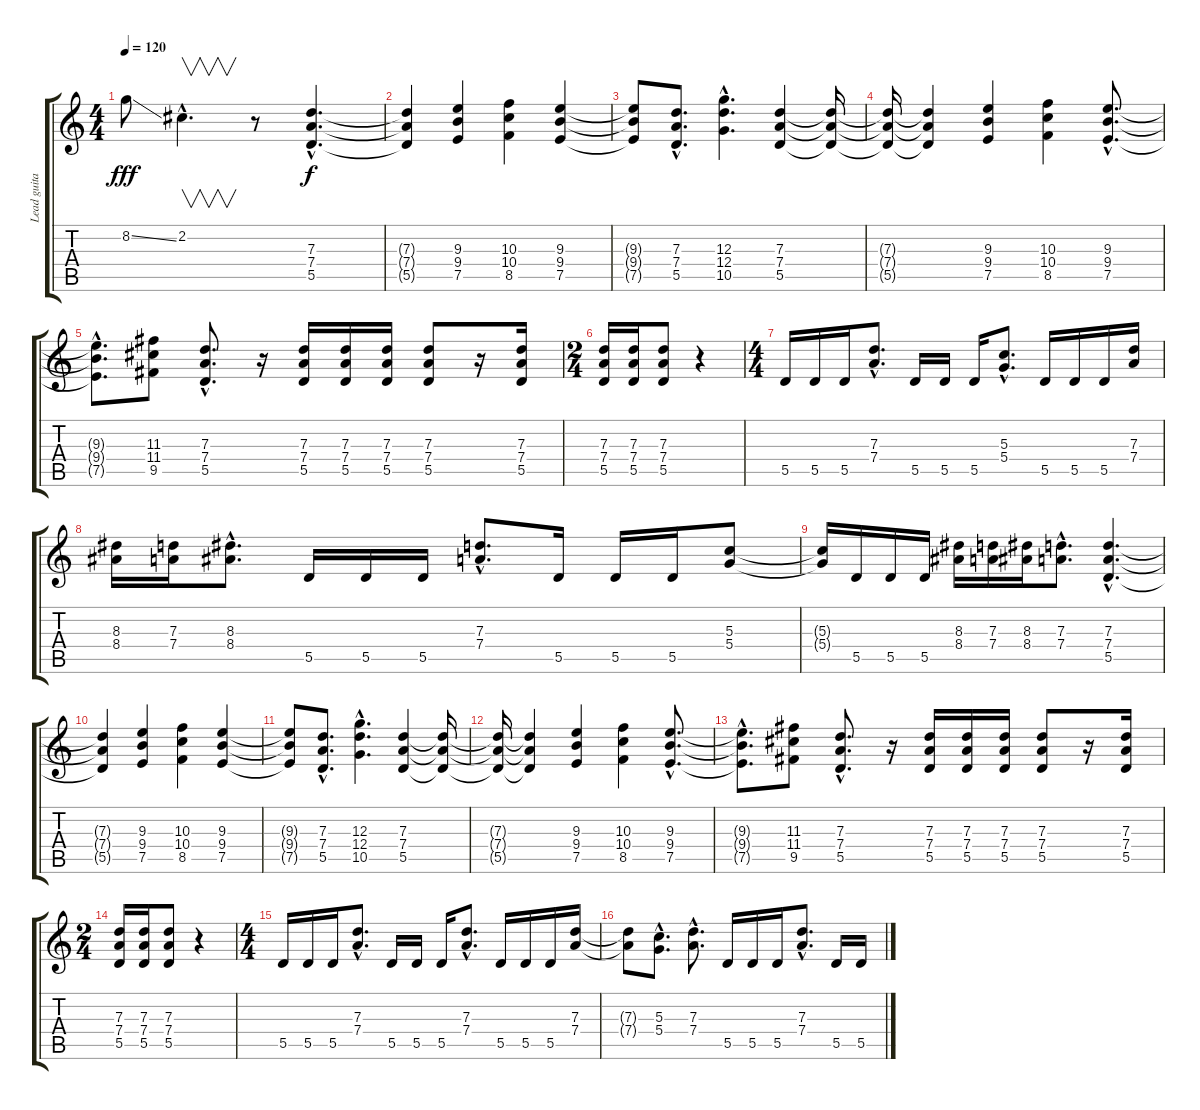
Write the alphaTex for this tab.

\track ("Lead guitar" "Lead guita") {instrument overdrivenguitar}
\staff {score tabs}
\tuning (E4 B3 G3 D3 A2 E2) {hide}
\ts (4 4)
\tempo 120
\clef g2
\ks c
8.2{ss}.8{dy fff} 2.2{hac}.4{v d} r.8 (7.3{hac} 7.4{hac} 5.5{hac}).4{d dy f} |
(7.3{t} 7.4{t} 5.5{t}).4 (9.3 9.4 7.5).4 (10.3 10.4 8.5).4 (9.3 9.4 7.5).4 |
(9.3{t} 9.4{t} 7.5{t}).8 (7.3{hac} 7.4{hac} 5.5{hac}).8{d} (12.3{hac} 12.4{hac} 10.5{hac}).4{d} (7.3 7.4 5.5).4 (7.3{t} 7.4{t} 5.5{t}).16 |
(7.3{t} 7.4{t} 5.5{t}).16 (7.3{t} 7.4{t} 5.5{t}).4 (9.3 9.4 7.5).4 (10.3 10.4 8.5).4 (9.3{hac} 9.4{hac} 7.5{hac}).8{d} |
(9.3{hac t} 9.4{hac t} 7.5{hac t}).8{d} (11.3 11.4 9.5).8 (7.3{hac} 7.4{hac} 5.5{hac}).8{d} r.16 (7.3 7.4 5.5).16 (7.3 7.4 5.5).16 (7.3 7.4 5.5).16 (7.3 7.4 5.5).8 r.16 (7.3 7.4 5.5).16 |
\ts (2 4)
(7.3 7.4 5.5).16 (7.3 7.4 5.5).16 (7.3 7.4 5.5).8 r.4 |
\ts (4 4)
5.5.16 5.5.16 5.5.16 (7.3{hac} 7.4{hac}).8{d} 5.5.16 5.5.16 5.5.16 (5.3{hac} 5.4{hac}).8{d} 5.5.16 5.5.16 5.5.16 (7.3 7.4).16 |
(8.3 8.4).16 (7.3 7.4).16 (8.3{hac} 8.4{hac}).8{d} 5.5.16 5.5.16 5.5.16 (7.3{hac} 7.4{hac}).8{d} 5.5.16 5.5.16 5.5.16 (5.3 5.4).8 |
(5.3{t} 5.4{t}).16 5.5.16 5.5.16 5.5.16 (8.3 8.4).16 (7.3 7.4).16 (8.3 8.4).16 (7.3{hac} 7.4{hac}).8{d} (7.3{hac} 7.4{hac} 5.5{hac}).4{d} |
(7.3{t} 7.4{t} 5.5{t}).4 (9.3 9.4 7.5).4 (10.3 10.4 8.5).4 (9.3 9.4 7.5).4 |
(9.3{t} 9.4{t} 7.5{t}).8 (7.3{hac} 7.4{hac} 5.5{hac}).8{d} (12.3{hac} 12.4{hac} 10.5{hac}).4{d} (7.3 7.4 5.5).4 (7.3{t} 7.4{t} 5.5{t}).16 |
(7.3{t} 7.4{t} 5.5{t}).16 (7.3{t} 7.4{t} 5.5{t}).4 (9.3 9.4 7.5).4 (10.3 10.4 8.5).4 (9.3{hac} 9.4{hac} 7.5{hac}).8{d} |
(9.3{hac t} 9.4{hac t} 7.5{hac t}).8{d} (11.3 11.4 9.5).8 (7.3{hac} 7.4{hac} 5.5{hac}).8{d} r.16 (7.3 7.4 5.5).16 (7.3 7.4 5.5).16 (7.3 7.4 5.5).16 (7.3 7.4 5.5).8 r.16 (7.3 7.4 5.5).16 |
\ts (2 4)
(7.3 7.4 5.5).16 (7.3 7.4 5.5).16 (7.3 7.4 5.5).8 r.4 |
\ts (4 4)
5.5.16 5.5.16 5.5.16 (7.3{hac} 7.4{hac}).8{d} 5.5.16 5.5.16 5.5.16 (7.3{hac} 7.4{hac}).8{d} 5.5.16 5.5.16 5.5.16 (7.3 7.4).16 |
(7.3{t} 7.4{t}).8 (5.3{hac} 5.4{hac}).8{d} (7.3{hac} 7.4{hac}).8{d} 5.5.16 5.5.16 5.5.16 (7.3{hac} 7.4{hac}).8{d} 5.5.16 5.5.16
